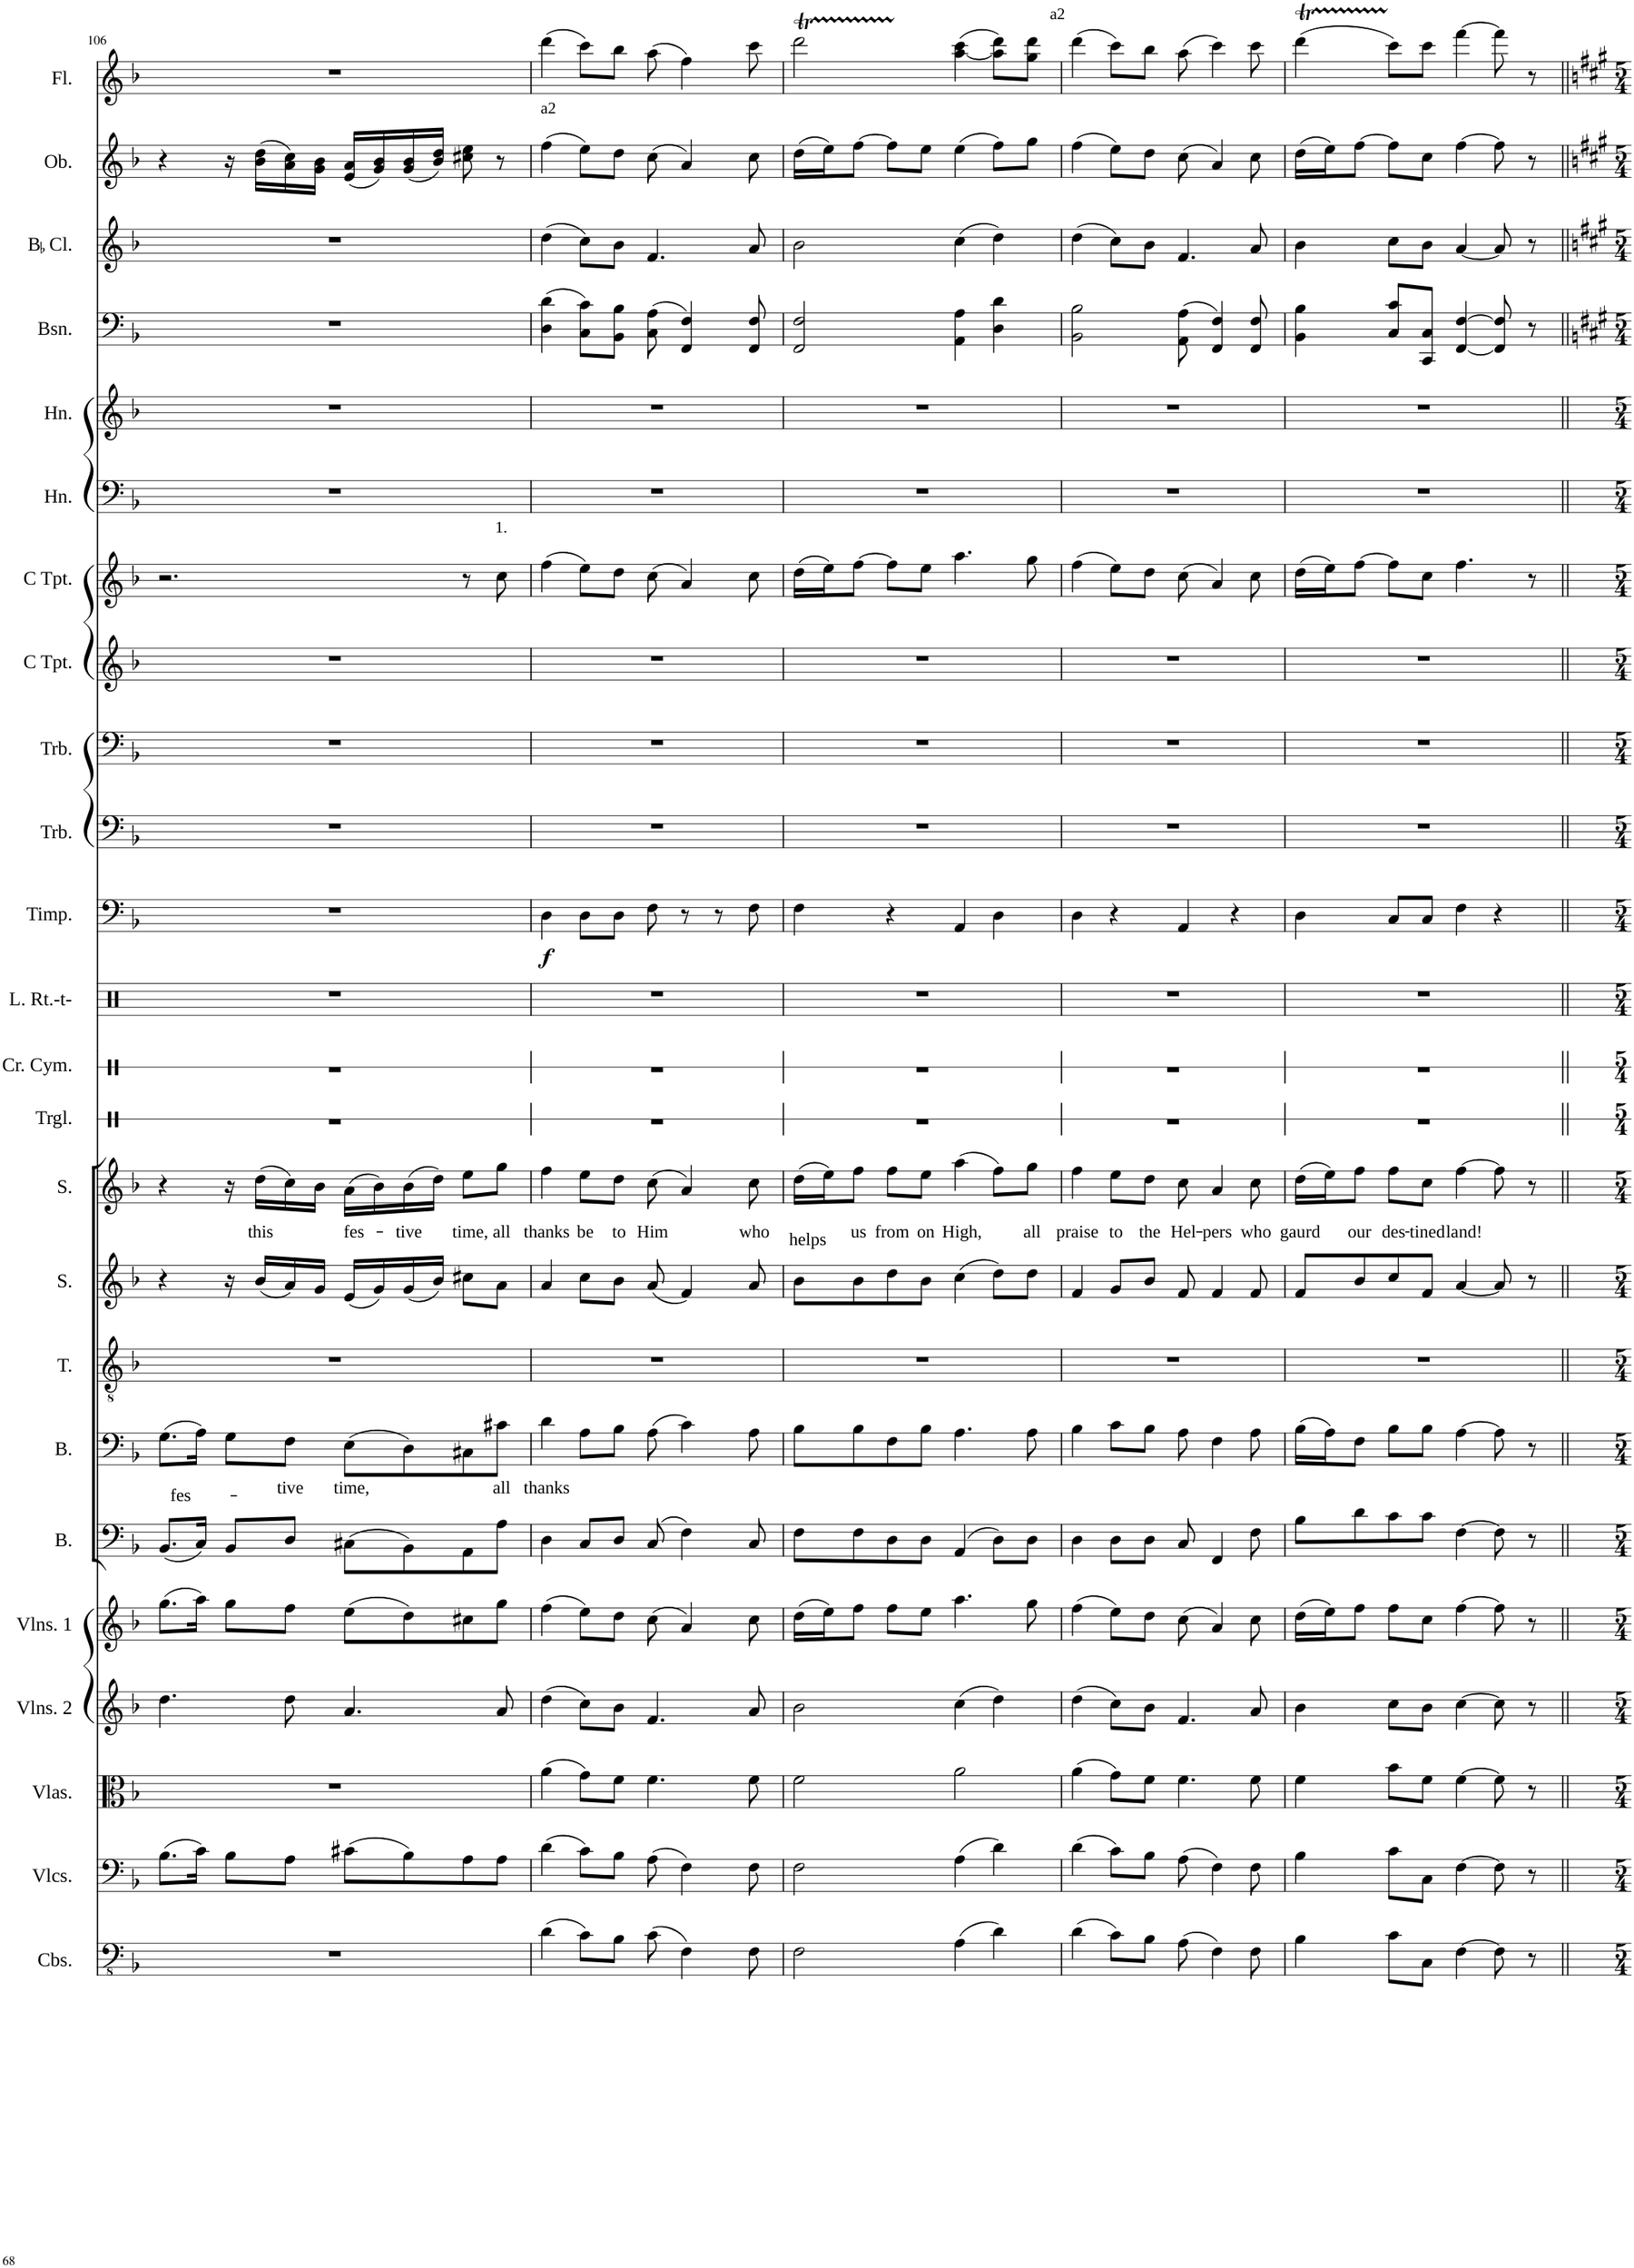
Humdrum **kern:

**kern	**kern	**kern	**kern	**kern	**kern	**kern	**text	**kern	**kern	**kern	**text	**kern	**kern	**kern	**kern	**dynam	**kern	**kern	**kern	**kern	**kern	**kern	**kern	**kern	**kern	**kern
*part24	*part23	*part22	*part21	*part20	*part19	*part18	*part18	*part17	*part16	*part15	*part15	*part14	*part13	*part12	*part11	*part11	*part10	*part9	*part8	*part7	*part6	*part5	*part4	*part3	*part2	*part1
*staff24	*staff23	*staff22	*staff21	*staff20	*staff19	*staff18	*staff18	*staff17	*staff16	*staff15	*staff15	*staff14	*staff13	*staff12	*staff11	*staff11	*staff10	*staff9	*staff8	*staff7	*staff6	*staff5	*staff4	*staff3	*staff2	*staff1
*I"Contrabasses	*I"Violoncellos	*I"Violas	*I"Violins 2	*I"Violins 1	*I"Bass	*I"Bass	*	*I"Tenor	*I"Soprano	*I"Soprano	*	*I"Triangle	*I"Crash Cymbal	*I"Low Roto-toms	*I"Timpani	*	*I"Trombone	*I"Trombone	*I"C Trumpet	*I"C Trumpet	*I"Horn	*I"Horn	*I"Bassoon	*I"BaccidentalFlat Clarinet	*I"Oboe	*I"Flute
*I'Cbs.	*I'Vlcs.	*I'Vlas.	*I'Vlns. 2	*I'Vlns. 1	*I'B.	*I'B.	*	*I'T.	*I'S.	*I'S.	*	*I'Trgl.	*I'Cr. Cym.	*I'L. Rt.-t-	*I'Timp.	*	*I'Trb.	*I'Trb.	*I'C Tpt.	*I'C Tpt.	*I'Hn.	*I'Hn.	*I'Bsn.	*I'BaccidentalFlat Cl.	*I'Ob.	*I'Fl.
!!LO:PB:g=z
*clefFv4	*clefF4	*clefC3	*clefG2	*clefG2	*clefF4	*clefF4	*	*clefGv2	*clefG2	*clefG2	*	*clefX	*clefX	*clefX	*clefF4	*	*clefF4	*clefF4	*clefG2	*clefG2	*clefF4	*clefG2	*clefF4	*clefG2	*clefG2	*clefG2
*	*	*	*	*	*	*	*	*	*	*	*	*	*	*	*	*	*	*	*	*	*ITrd4c7	*ITrd4c7	*	*ITrd1c2	*	*
*k[b-]	*k[b-]	*k[b-]	*k[b-]	*k[b-]	*k[b-]	*k[b-]	*	*k[b-]	*k[b-]	*k[b-]	*	*k[]	*k[]	*k[b-]	*k[b-]	*	*k[b-]	*k[b-]	*k[b-]	*k[b-]	*k[b-]	*k[b-]	*k[b-]	*k[b-]	*k[b-]	*k[b-]
*M4/4	*M4/4	*M4/4	*M4/4	*M4/4	*M4/4	*M4/4	*	*M4/4	*M4/4	*M4/4	*	*M4/4	*M4/4	*M4/4	*M4/4	*	*M4/4	*M4/4	*M4/4	*M4/4	*M4/4	*M4/4	*M4/4	*M4/4	*M4/4	*M4/4
=106	=106	=106	=106	=106	=106	=106	=106	=106	=106	=106	=106	=106	=106	=106	=106	=106	=106	=106	=106	=106	=106	=106	=106	=106	=106	=106
!	!	!	!	!	!	!	!LO:LY:b	!	!	!	!	!	!	!	!	!	!	!	!	!	!	!	!	!	!	!
1r	(8.B-\L	1r	4.dd\	(8.gg\L	(8.BB-/L	(8.G\L	fes-	1r	4r	4r	.	1r	1r	1r	1r	.	1r	1r	1r	2.r	1r	1r	1r	1r	4r	1r
.	16c\Jk)	.	.	16aa\Jk)	16C/Jk)	16A\Jk)	.	.	.	.	.	.	.	.	.	.	.	.	.	.	.	.	.	.	.	.
.	8B-\L	.	.	8gg\L	8BB-/L	8G\L	.	.	16r	16r	.	.	.	.	.	.	.	.	.	.	.	.	.	.	16r	.
!	!	!	!	!	!	!	!	!	!	!	!LO:LY:b	!	!	!	!	!	!	!	!	!	!	!	!	!	!	!
.	.	.	.	.	.	.	.	.	(16b-/LL	(16dd\LL	this	.	.	.	.	.	.	.	.	.	.	.	.	.	(16b-\ 16dd\LL	.
!	!	!	!	!	!	!	!LO:LY:b	!	!	!	!	!	!	!	!	!	!	!	!	!	!	!	!	!	!	!
.	8A\J	.	8dd\	8ff\J	8D/J	8F\J	tive	.	16a/)	16cc\)	.	.	.	.	.	.	.	.	.	.	.	.	.	.	16a\ 16cc\)	.
.	.	.	.	.	.	.	.	.	16g/JJ	16b-\JJ	.	.	.	.	.	.	.	.	.	.	.	.	.	.	16g\ 16b-\JJ	.
!	!	!	!	!	!	!	!LO:LY:b	!	!	!	!LO:LY:b	!	!	!	!	!	!	!	!	!	!	!	!	!	!	!
.	(8c#X\L	.	4.a/	(8ee\L	(8C#X\L	(8E\L	time,	.	(16e/LL	(16a\LL	fes-	.	.	.	.	.	.	.	.	.	.	.	.	.	(16e/ 16a/LL	.
.	.	.	.	.	.	.	.	.	16g/)	16b-\)	.	.	.	.	.	.	.	.	.	.	.	.	.	.	16g/ 16b-/)	.
!	!	!	!	!	!	!	!	!	!	!	!LO:LY:b	!	!	!	!	!	!	!	!	!	!	!	!	!	!	!
.	8B-\)	.	.	8dd\)	8BB-\)	8D\)	.	.	(16g/	(16b-\	tive	.	.	.	.	.	.	.	.	.	.	.	.	.	(16g/ 16b-/	.
.	.	.	.	.	.	.	.	.	16b-/JJ)	16dd\JJ)	.	.	.	.	.	.	.	.	.	.	.	.	.	.	16b-/ 16dd/JJ)	.
!	!	!	!	!	!	!	!	!	!	!	!LO:LY:b	!	!	!	!	!	!	!	!	!	!	!	!	!	!	!
.	8A\	.	.	8cc#X\	8AA\	8C#X\	.	.	8cc#X\L	8ee\L	time,	.	.	.	.	.	.	.	.	8r	.	.	.	.	8cc#X\ 8ee\	.
!	!	!	!	!	!	!	!	!	!	!	!	!	!	!	!	!	!	!	!	!LO:TX:a:t=1.	!	!	!	!	!	!
!	!	!	!	!	!	!	!LO:LY:b	!	!	!	!LO:LY:b	!	!	!	!	!	!	!	!	!	!	!	!	!	!	!
.	8A\J	.	8a/	8gg\J	8A\J	8c#X\J	all	.	8a\J	8gg\J	all	.	.	.	.	.	.	.	.	8cc\	.	.	.	.	8r	.
=107	=107	=107	=107	=107	=107	=107	=107	=107	=107	=107	=107	=107	=107	=107	=107	=107	=107	=107	=107	=107	=107	=107	=107	=107	=107	=107
!	!	!	!	!	!	!	!	!	!	!	!	!	!	!	!	!	!	!	!	!	!	!	!	!	!LO:TX:a:t=a2	!
!	!	!	!	!	!	!	!LO:LY:b	!	!	!	!LO:LY:b	!	!	!	!	!LO:DY:b	!	!	!	!	!	!	!	!	!	!
(4D\	(4d\	(4a\	(4dd\	(4ff\	4D\	4d\	thanks	1r	4a/	4ff\	thanks	1r	1r	1r	4D\	f	1r	1r	1r	(4ff\	1r	1r	(4D\ 4d\	(4dd\	(4ff\	(4ddd\
!	!	!	!	!	!	!	!	!	!	!	!LO:LY:b	!	!	!	!	!	!	!	!	!	!	!	!	!	!	!
8C\L)	8c\L)	8g\L)	8cc\L)	8ee\L)	8C/L	8A\L	.	.	8cc\L	8ee\L	be	.	.	.	8D\L	.	.	.	.	8ee\L)	.	.	8C\ 8c\L)	8cc\L)	8ee\L)	8ccc\L)
!	!	!	!	!	!	!	!	!	!	!	!LO:LY:b	!	!	!	!	!	!	!	!	!	!	!	!	!	!	!
8BB-\J	8B-\J	8f\J	8b-\J	8dd\J	8D/J	8B-\J	.	.	8b-\J	8dd\J	to	.	.	.	8D\J	.	.	.	.	8dd\J	.	.	8BB-\ 8B-\J	8b-\J	8dd\J	8bb-\J
!	!	!	!	!	!	!	!	!	!	!	!LO:LY:b	!	!	!	!	!	!	!	!	!	!	!	!	!	!	!
(8C\	(8A\	4.f\	4.f/	(8cc\	(8C/	(8A\	.	.	(8a/	(8cc\	Him	.	.	.	8F\	.	.	.	.	(8cc\	.	.	(8C\ 8A\	4.f/	(8cc\	(8aa\
4FF\)	4F\)	.	.	4a/)	4F\)	4c\)	.	.	4f/)	4a/)	.	.	.	.	8r	.	.	.	.	4a/)	.	.	4FF/ 4F/)	.	4a/)	4ff\)
.	.	.	.	.	.	.	.	.	.	.	.	.	.	.	8r	.	.	.	.	.	.	.	.	.	.	.
!	!	!	!	!	!	!	!	!	!	!	!LO:LY:b	!	!	!	!	!	!	!	!	!	!	!	!	!	!	!
8FF\	8F\	8f\	8a/	8cc\	8C/	8A\	.	.	8a/	8cc\	who	.	.	.	8F\	.	.	.	.	8cc\	.	.	8FF/ 8F/	8a/	8cc\	8ccc\
=108	=108	=108	=108	=108	=108	=108	=108	=108	=108	=108	=108	=108	=108	=108	=108	=108	=108	=108	=108	=108	=108	=108	=108	=108	=108	=108
!	!	!	!	!	!	!	!	!	!	!	!LO:LY:b	!	!	!	!	!	!	!	!	!	!	!	!	!	!	!
2FF\	2F\	2f\	2b-\	(16dd\LL	8F\L	8B-\L	.	1r	8b-\L	(16dd\LL	helps	1r	1r	1r	4F\	.	1r	1r	1r	(16dd\LL	1r	1r	2FF/ 2F/	2b-\	(16dd\LL	2dddT\
.	.	.	.	16ee\J)	.	.	.	.	.	16ee\J)	.	.	.	.	.	.	.	.	.	16ee\J)	.	.	.	.	16ee\J)	.
!	!	!	!	!	!	!	!	!	!	!	!LO:LY:b	!	!	!	!	!	!	!	!	!	!	!	!	!	!	!
.	.	.	.	8ff\J	8F\	8B-\	.	.	8b-\	8ff\J	us	.	.	.	.	.	.	.	.	[8ff\J	.	.	.	.	[8ff\J	.
!	!	!	!	!	!	!	!	!	!	!	!LO:LY:b	!	!	!	!	!	!	!	!	!	!	!	!	!	!	!
.	.	.	.	8ff\L	8D\	8F\	.	.	8dd\	8ff\L	from	.	.	.	4r	.	.	.	.	8ff\L]	.	.	.	.	8ff\L]	.
!	!	!	!	!	!	!	!	!	!	!	!LO:LY:b	!	!	!	!	!	!	!	!	!	!	!	!	!	!	!
.	.	.	.	8ee\J	8D\J	8B-\J	.	.	8b-\J	8ee\J	on	.	.	.	.	.	.	.	.	8ee\J	.	.	.	.	8ee\J	.
!	!	!	!	!	!	!	!	!	!	!	!LO:LY:b	!	!	!	!	!	!	!	!	!	!	!	!	!	!	!
(4AA\	(4A\	2a\	(4cc\	4.aa\	(4AA/	4.A\	.	.	(4cc\	(4aa\	High,	.	.	.	4AA/	.	.	.	.	4.aa\	.	.	4AA\ 4A\	(4cc\	(4ee\	([4aa\ 4ccc\
4D\)	4d\)	.	4dd\)	.	8D\L)	.	.	.	8dd\L)	8ff\L)	.	.	.	.	4D\	.	.	.	.	.	.	.	4D\ 4d\	4dd\)	8ff\L)	8aa\] 8ddd\L)
!	!	!	!	!	!	!	!	!	!	!	!LO:LY:b	!	!	!	!	!	!	!	!	!	!	!	!	!	!	!
.	.	.	.	8gg\	8D\J	8A\	.	.	8dd\J	8gg\J	all	.	.	.	.	.	.	.	.	8gg\	.	.	.	.	8gg\J	8gg\TTT 8ddd\TTTJ
=109	=109	=109	=109	=109	=109	=109	=109	=109	=109	=109	=109	=109	=109	=109	=109	=109	=109	=109	=109	=109	=109	=109	=109	=109	=109	=109
!	!	!	!	!	!	!	!	!	!	!	!	!	!	!	!	!	!	!	!	!	!	!	!	!	!	!LO:TX:a:t=a2
!	!	!	!	!	!	!	!	!	!	!	!LO:LY:b	!	!	!	!	!	!	!	!	!	!	!	!	!	!	!
(4D\	(4d\	(4a\	(4dd\	(4ff\	4D\	4B-\	.	1r	4f/	4ff\	praise	1r	1r	1r	4D\	.	1r	1r	1r	(4ff\	1r	1r	2BB-\ 2B-\	(4dd\	(4ff\	(4ddd\
!	!	!	!	!	!	!	!	!	!	!	!LO:LY:b	!	!	!	!	!	!	!	!	!	!	!	!	!	!	!
8C\L)	8c\L)	8g\L)	8cc\L)	8ee\L)	8D\L	8c\L	.	.	8g/L	8ee\L	to	.	.	.	4r	.	.	.	.	8ee\L)	.	.	.	8cc\L)	8ee\L)	8ccc\L)
!	!	!	!	!	!	!	!	!	!	!	!LO:LY:b	!	!	!	!	!	!	!	!	!	!	!	!	!	!	!
8BB-\J	8B-\J	8f\J	8b-\J	8dd\J	8D\J	8B-\J	.	.	8b-/J	8dd\J	the	.	.	.	.	.	.	.	.	8dd\J	.	.	.	8b-\J	8dd\J	8bb-\J
!	!	!	!	!	!	!	!	!	!	!	!LO:LY:b	!	!	!	!	!	!	!	!	!	!	!	!	!	!	!
(8AA\	(8A\	4.f\	4.f/	(8cc\	8C/	8A\	.	.	8f/	8cc\	Hel-	.	.	.	4AA/	.	.	.	.	(8cc\	.	.	(8AA\ 8A\	4.f/	(8cc\	(8aa\
!	!	!	!	!	!	!	!	!	!	!	!LO:LY:b	!	!	!	!	!	!	!	!	!	!	!	!	!	!	!
4FF\)	4F\)	.	.	4a/)	4FF/	4F\	.	.	4f/	4a/	-pers	.	.	.	.	.	.	.	.	4a/)	.	.	4FF/ 4F/)	.	4a/)	4ccc\)
.	.	.	.	.	.	.	.	.	.	.	.	.	.	.	4r	.	.	.	.	.	.	.	.	.	.	.
!	!	!	!	!	!	!	!	!	!	!	!LO:LY:b	!	!	!	!	!	!	!	!	!	!	!	!	!	!	!
8FF\	8F\	8f\	8a/	8cc\	8F\	8A\	.	.	8f/	8cc\	who	.	.	.	.	.	.	.	.	8cc\	.	.	8FF/ 8F/	8a/	8cc\	8ccc\
=110	=110	=110	=110	=110	=110	=110	=110	=110	=110	=110	=110	=110	=110	=110	=110	=110	=110	=110	=110	=110	=110	=110	=110	=110	=110	=110
!	!	!	!	!	!	!	!	!	!	!	!LO:LY:b	!	!	!	!	!	!	!	!	!	!	!	!	!	!	!
4BB-\	4B-\	4f\	4b-\	(16dd\LL	8B-\L	(16B-\LL	.	1r	8f/L	(16dd\LL	gaurd	1r	1r	1r	4D\	.	1r	1r	1r	(16dd\LL	1r	1r	4BB-\ 4B-\	4b-\	(16dd\LL	(4dddT\
.	.	.	.	16ee\J)	.	16A\J)	.	.	.	16ee\J)	.	.	.	.	.	.	.	.	.	16ee\J)	.	.	.	.	16ee\J)	.
!	!	!	!	!	!	!	!	!	!	!	!LO:LY:b	!	!	!	!	!	!	!	!	!	!	!	!	!	!	!
.	.	.	.	8ff\J	8d\	8F\J	.	.	8b-/	8ff\J	our	.	.	.	.	.	.	.	.	[8ff\J	.	.	.	.	[8ff\J	.
!	!	!	!	!	!	!	!	!	!	!	!LO:LY:b	!	!	!	!	!	!	!	!	!	!	!	!	!	!	!
8C\L	8c\L	8b-\L	8cc\L	8ff\L	8c\	8B-\L	.	.	8cc/	8ff\L	des-	.	.	.	8C/L	.	.	.	.	8ff\L]	.	.	8C/ 8c/L	8cc\L	8ff\L]	8ccc\L)
!	!	!	!	!	!	!	!	!	!	!	!LO:LY:b	!	!	!	!	!	!	!	!	!	!	!	!	!	!	!
8CC\J	8C\J	8f\J	8b-\J	8cc\J	8c\J	8B-\J	.	.	8f/J	8cc\J	-tined	.	.	.	8C/J	.	.	.	.	8cc\J	.	.	8CC/ 8C/J	8b-\J	8cc\J	8ccc\J
!	!	!	!	!	!	!	!	!	!	!	!LO:LY:b	!	!	!	!	!	!	!	!	!	!	!	!	!	!	!
[4FF\	[4F\	[4f\	[4cc\	[4ff\	[4F\	[4A\	.	.	[4a/	[4ff\	land!	.	.	.	4F\	.	.	.	.	4.ff\	.	.	[4FF/ [4F/	[4a/	[4ff\	[4fff\
8FF\]	8F\]	8f\]	8cc\]	8ff\]	8F\]	8A\]	.	.	8a/]	8ff\]	.	.	.	.	4r	.	.	.	.	.	.	.	8FF/] 8F/]	8a/]	8ff\]	8fff\]
8r	8r	8r	8r	8r	8r	8r	.	.	8r	8r	.	.	.	.	.	.	.	.	.	8r	.	.	8r	8r	8r	8r
=||	=||	=||	=||	=||	=||	=||	=||	=||	=||	=||	=||	=||	=||	=||	=||	=||	=||	=||	=||	=||	=||	=||	=||	=||	=||	=||
*-	*-	*-	*-	*-	*-	*-	*-	*-	*-	*-	*-	*-	*-	*-	*-	*-	*-	*-	*-	*-	*-	*-	*-	*-	*-	*-
